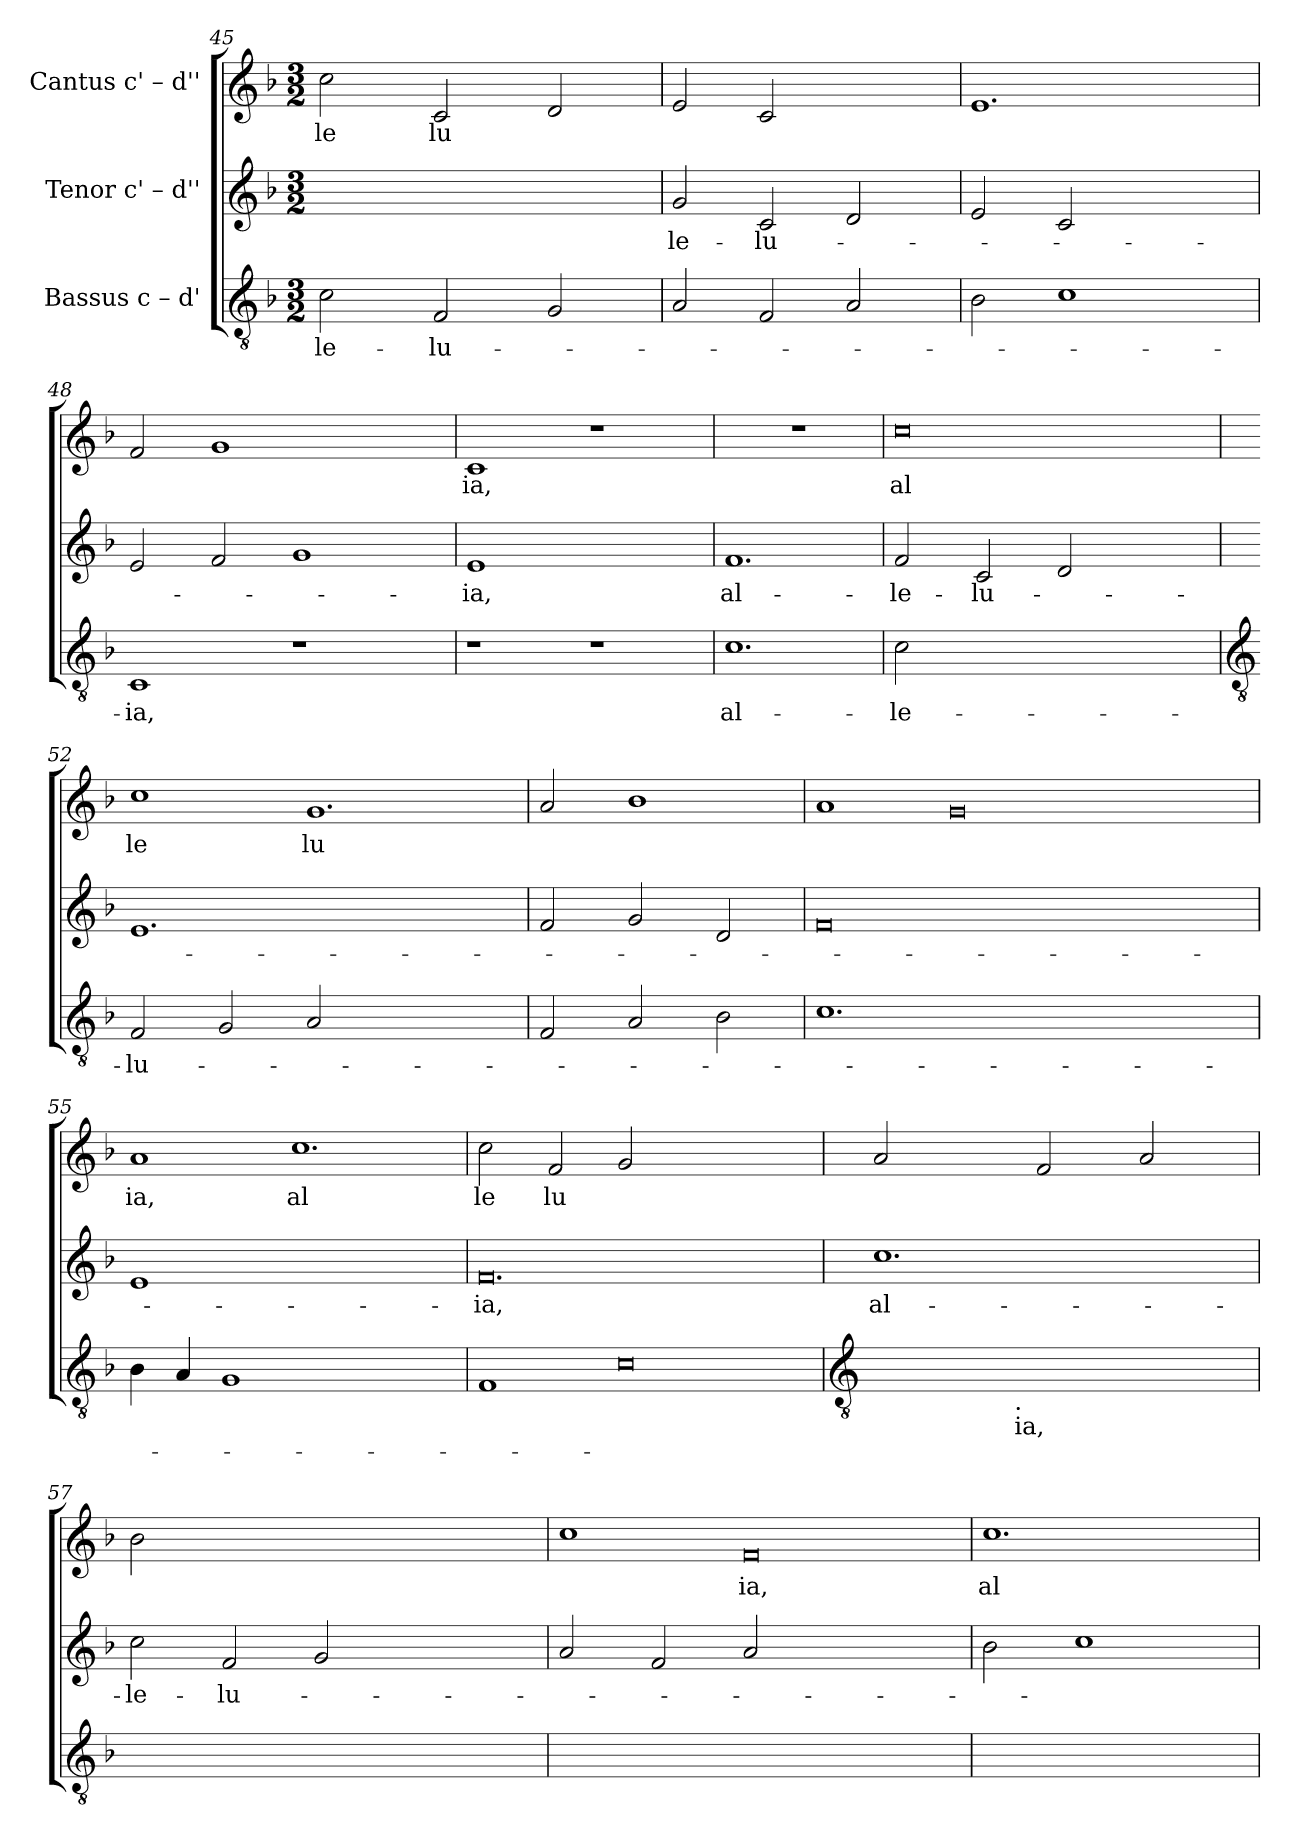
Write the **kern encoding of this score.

**kern	**text	**kern	**text	**kern	**text
*part3	*part3	*part2	*part2	*part1	*part1
*staff3	*staff3	*staff2	*staff2	*staff1	*staff1
*I"Bassus  c – d'	*	*I"Tenor  c' – d''	*	*I"Cantus  c' – d''	*
*clefGv2	*	*clefG2	*	*clefG2	*
*k[b-]	*	*k[b-]	*	*k[b-]	*
*F:	*	*F:	*	*F:	*
*M3/2	*	*M3/2	*	*M3/2	*
=45A	=45A	=45A	=45A	=45A	=45A
!	!LO:LY:b	!	!	!	!LO:LY:b
2c\	-le-	4ryy	.	2cc\	le
.	.	4ryy	.	.	.
!	!LO:LY:b	!	!	!	!LO:LY:b
2F/	-lu-	4ryy	.	2c/	lu
.	.	4ryy	.	.	.
2G/	.	4ryy	.	2d/	.
.	.	4ryy	.	.	.
=46A	=46A	=46A	=46A	=46A	=46A
!	!	!	!LO:LY:b	!	!
2A/	.	2g/	-le-	2e/	.
!	!	!	!LO:LY:b	!	!
2F/	.	2c/	-lu-	2c/	.
2A/	.	2d/	.	4ryy	.
.	.	.	.	4ryy	.
=47A	=47A	=47A	=47A	=47A	=47A
2B-\	.	2e/	.	1.e	.
1c	.	2c/	.	.	.
.	.	4ryy	.	.	.
.	.	4ryy	.	.	.
=48A	=48A	=48A	=48A	=48A	=48A
!	!LO:LY:b	!	!	!	!
1C	-ia,	2e/	.	2f/	.
.	.	2f/	.	1g	.
1r	.	1g	.	.	.
.	.	.	.	2ryy	.
=49A	=49A	=49A	=49A	=49A	=49A
!	!	!	!LO:LY:b	!	!LO:LY:b
1r	.	1e	-ia,	1c	ia,
1r	.	1ryy	.	1r	.
!!LO:LB:g=z
=50A	=50A	=50A	=50A	=50A	=50A
!	!LO:LY:b	!	!LO:LY:b	!	!
1.c	al-	1.f	al-	1.r	.
!!LO:LB:g=z
=51	=51	=51	=51	=51	=51
!	!LO:LY:b	!	!LO:LY:b	!	!LO:LY:b
2c\	-le-	2f/	-le-	0cc	al
!	!	!	!LO:LY:b	!	!
1.ryy	.	2c/	-lu-	.	.
.	.	2d/	.	.	.
.	.	2ryy	.	.	.
!!LO:LB:g=z
=52	=52	=52	=52	=52	=52
*clefGv2	*	*	*	*	*
!	!LO:LY:b	!	!	!	!LO:LY:b
2F/	-lu-	1.e	.	1cc	le
2G/	.	.	.	.	.
!	!	!	!	!	!LO:LY:b
2A/	.	.	.	1.g	lu
1ryy	.	1ryy	.	.	.
=53	=53	=53	=53	=53	=53
2F/	.	2f/	.	2a/	.
2A/	.	2g/	.	1b-	.
2B-\	.	2d/	.	.	.
=54	=54	=54	=54	=54	=54
1.c	.	0f	.	1a	.
.	.	.	.	0g	.
1.ryy	.	.	.	.	.
.	.	1ryy	.	.	.
!!LO:LB:g=z
=55	=55	=55	=55	=55	=55
!	!	!	!	!	!LO:LY:b
4B-\	.	1e	.	1a	ia,
4A/	.	.	.	.	.
1G	.	.	.	.	.
!	!	!	!	!	!LO:LY:b
.	.	1.ryy	.	1.cc	al
1ryy	.	.	.	.	.
!!LO:LB:g=z
=55A	=55A	=55A	=55A	=55A	=55A
!	!	!	!LO:LY:b	!	!LO:LY:b
1F	.	0.f	-ia,	2cc\	le
!	!	!	!	!	!LO:LY:b
.	.	.	.	2f/	lu
0c	.	.	.	2g/	.
.	.	.	.	1.ryy	.
!!LO:LB:g=z
=56A	=56A	=56A	=56A	=56A	=56A
*clefGv2	*	*	*	*	*
!	!	!	!LO:LY:b	!	!
64ryy	.	1.cc	al-	2a/	.
64ryy	.	.	.	.	.
64ryy	.	.	.	.	.
64ryy	.	.	.	.	.
64ryy	.	.	.	.	.
64ryy	.	.	.	.	.
64ryy	.	.	.	.	.
64ryy	.	.	.	.	.
64ryy	.	.	.	.	.
64ryy	.	.	.	.	.
64ryy	.	.	.	.	.
4ryy	.	.	.	.	.
!LO:TX:b:t=.	!	!	!	!	!
!LO:TX:b:t=ia,	!	!	!	!	!
8ryy	.	.	.	.	.
.	.	.	.	2f/	.
4ryy	.	.	.	.	.
4ryy	.	.	.	.	.
.	.	.	.	2a/	.
4ryy	.	.	.	.	.
4ryy	.	.	.	.	.
.	.	32.ryy	.	32.ryy	.
=57A	=57A	=57A	=57A	=57A	=57A
!	!	!	!LO:LY:b	!	!
4ryy	.	2cc\	-le-	2b-\	.
4ryy	.	.	.	.	.
!	!	!	!LO:LY:b	!	!
4ryy	.	2f/	-lu-	1ryy	.
4ryy	.	.	.	.	.
4ryy	.	2g/	.	.	.
64ryy	.	.	.	.	.
64ryy	.	.	.	.	.
64ryy	.	.	.	.	.
64ryy	.	.	.	.	.
64ryy	.	.	.	.	.
64ryy	.	.	.	.	.
64ryy	.	.	.	.	.
64ryy	.	.	.	.	.
64ryy	.	.	.	.	.
64ryy	.	.	.	.	.
64ryy	.	.	.	.	.
64ryy	.	.	.	.	.
64ryy	.	.	.	.	.
4ryy	.	.	.	.	.
.	.	8ryy	.	8ryy	.
.	.	16ryy	.	16ryy	.
.	.	64ryy	.	64ryy	.
!!LO:LB:g=z
=58	=58	=58	=58	=58	=58
4ryy	.	2a/	.	1cc	.
4ryy	.	.	.	.	.
4ryy	.	2f/	.	.	.
4ryy	.	.	.	.	.
!	!	!	!	!	!LO:LY:b
4ryy	.	2a/	.	0f	ia,
4ryy	.	.	.	.	.
1.ryy	.	1.ryy	.	.	.
=59	=59	=59	=59	=59	=59
!	!	!	!	!	!LO:LY:b
4ryy	.	2b-\	.	1.cc	al
4ryy	.	.	.	.	.
4ryy	.	1cc	.	.	.
4ryy	.	.	.	.	.
4ryy	.	.	.	.	.
4ryy	.	.	.	.	.
=	=	=	=	=	=
*-	*-	*-	*-	*-	*-
